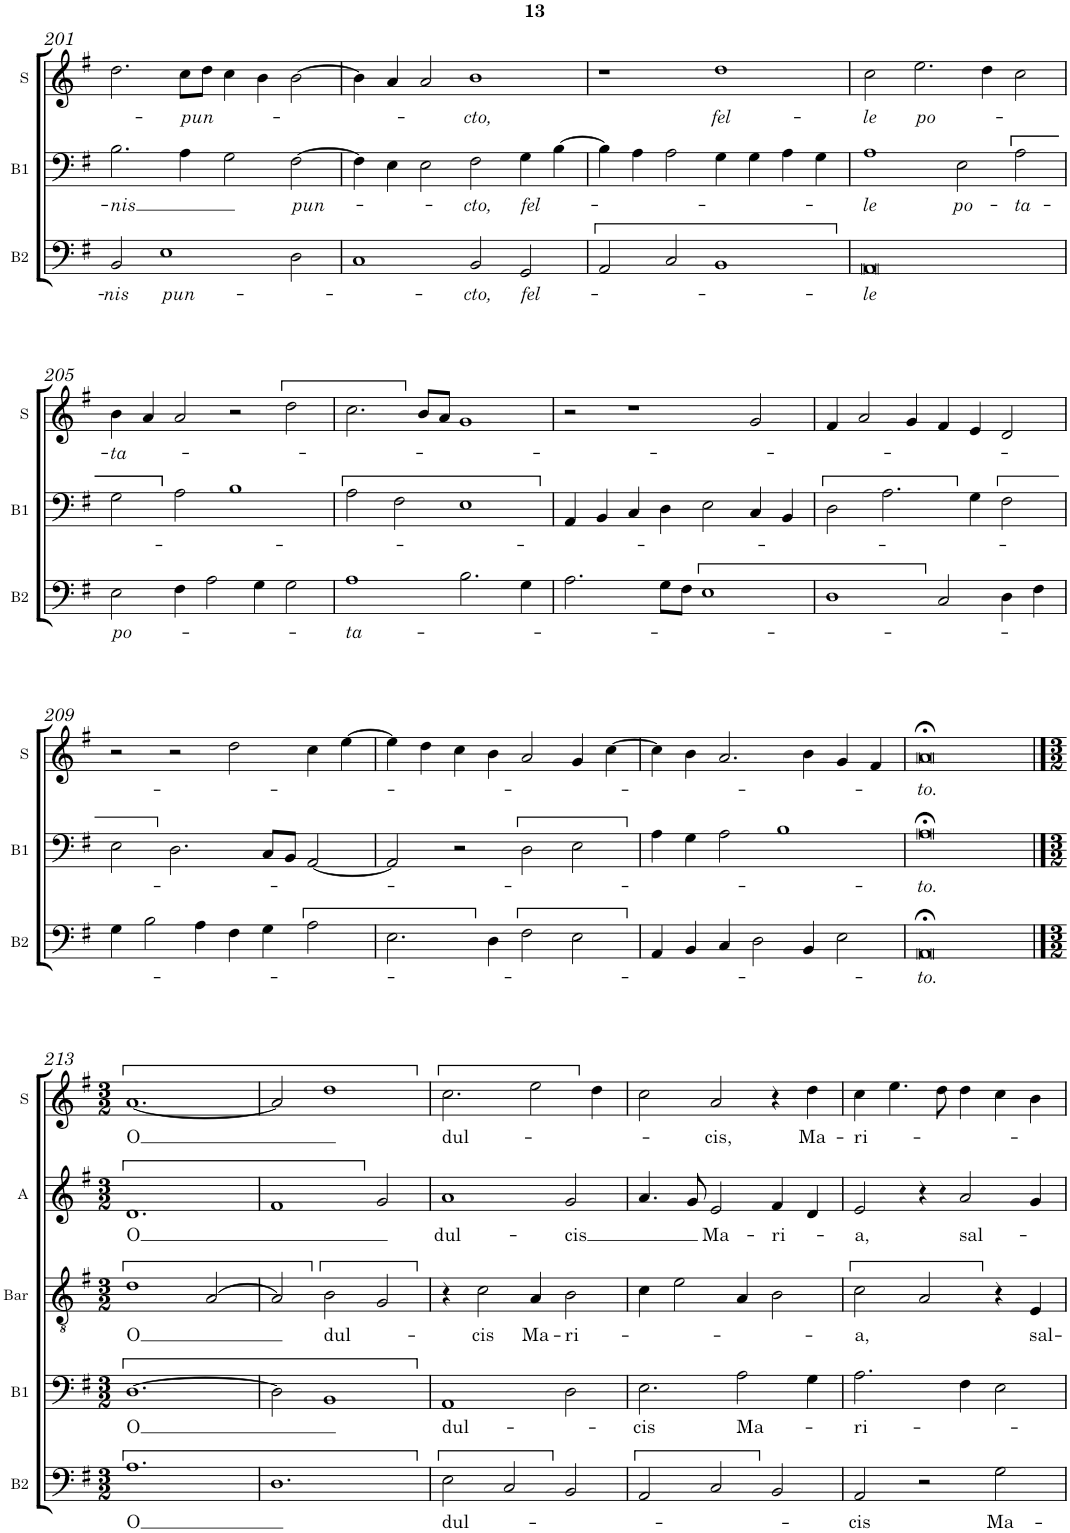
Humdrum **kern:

**kern	**text	**kern	**text	**kern	**text	**kern	**text	**kern	**text
*part5	*part5	*part4	*part4	*part3	*part3	*part2	*part2	*part1	*part1
*staff5	*staff5	*staff4	*staff4	*staff3	*staff3	*staff2	*staff2	*staff1	*staff1
*I"B2	*	*I"B1	*	*I"Bar	*	*I"A	*	*I"S	*
*I'B2	*	*I'B1	*	*I'Bar	*	*I'A	*	*I'S	*
!!LO:PB:g=z
*clefF4	*	*clefF4	*	*clefGv2	*	*clefG2	*	*clefG2	*
*	*	*	*	*	*	*Trd4c7	*	*	*
*k[f#]	*	*k[f#]	*	*k[f#]	*	*k[f#]	*	*k[f#]	*
*M4/2	*	*M4/2	*	*M4/2	*	*M4/2	*	*M4/2	*
=201	=201	=201	=201	=201	=201	=201	=201	=201	=201
!	!LO:LY:b	!	!LO:LY:b	!	!	!	!	!	!
2BB/	-nis	2.B\	-nis	0r	.	0r	.	2.dd\	.
!	!LO:LY:b	!	!	!	!	!	!	!	!
1E	pun-	.	.	.	.	.	.	.	.
!	!	!	!	!	!	!	!	!	!LO:LY:b
.	.	4A\	.	.	.	.	.	8cc\L	-pun-
.	.	.	.	.	.	.	.	8dd\J	.
.	.	2G\	.	.	.	.	.	4cc\	.
.	.	.	.	.	.	.	.	4b\	.
!	!	!	!LO:LY:b	!	!	!	!	!	!
2D\	.	[>2F#\	pun-	.	.	.	.	[2b\	.
=202	=202	=202	=202	=202	=202	=202	=202	=202	=202
1C	.	4F#\]	.	0r	.	0r	.	4b\]	.
.	.	4E\	.	.	.	.	.	4a/	.
.	.	2E\	.	.	.	.	.	2a/	.
!	!LO:LY:b	!	!LO:LY:b	!	!	!	!	!	!LO:LY:b
2BB/	-cto,	2F#\	-cto,	.	.	.	.	1b	-cto,
!	!LO:LY:b	!	!LO:LY:b	!	!	!	!	!	!
2GG/	fel-	4G\	fel-	.	.	.	.	.	.
.	.	[>4B\	.	.	.	.	.	.	.
=203	=203	=203	=203	=203	=203	=203	=203	=203	=203
2AA/	.	4B\]	.	0r	.	0r	.	1r	.
.	.	4A\	.	.	.	.	.	.	.
2C/	.	2A\	.	.	.	.	.	.	.
!	!	!	!	!	!	!	!	!	!LO:LY:b
1BB	.	4G\	.	.	.	.	.	1dd	fel-
.	.	4G\	.	.	.	.	.	.	.
.	.	4A\	.	.	.	.	.	.	.
.	.	4G\	.	.	.	.	.	.	.
=204	=204	=204	=204	=204	=204	=204	=204	=204	=204
!	!LO:LY:b	!	!LO:LY:b	!	!	!	!	!	!LO:LY:b
0AA	-le	1A	-le	0r	.	0r	.	2cc\	-le
!	!	!	!	!	!	!	!	!	!LO:LY:b
.	.	.	.	.	.	.	.	2.ee\	po-
!	!	!	!LO:LY:b	!	!	!	!	!	!
.	.	2E\	po-	.	.	.	.	.	.
.	.	.	.	.	.	.	.	4dd\	.
!	!	!	!LO:LY:b	!	!	!	!	!	!
.	.	2A\	-ta-	.	.	.	.	2cc\	.
!!LO:LB:g=z
=205	=205	=205	=205	=205	=205	=205	=205	=205	=205
!	!LO:LY:b	!	!	!	!	!	!	!	!LO:LY:b
2E\	po-	2G\	.	0r	.	0r	.	4b\	-ta-
.	.	.	.	.	.	.	.	4a/	.
4F#\	.	2A\	.	.	.	.	.	2a/	.
2A\	.	.	.	.	.	.	.	.	.
.	.	1B	.	.	.	.	.	2r	.
4G\	.	.	.	.	.	.	.	.	.
2G\	.	.	.	.	.	.	.	2dd\	.
=206	=206	=206	=206	=206	=206	=206	=206	=206	=206
!	!LO:LY:b	!	!	!	!	!	!	!	!
1A	-ta-	2A\	.	0r	.	0r	.	2.cc\	.
.	.	2F#\	.	.	.	.	.	.	.
.	.	.	.	.	.	.	.	8b/L	.
.	.	.	.	.	.	.	.	8a/J	.
2.B\	.	1E	.	.	.	.	.	1g	.
4G\	.	.	.	.	.	.	.	.	.
=207	=207	=207	=207	=207	=207	=207	=207	=207	=207
2.A\	.	4AA/	.	0r	.	0r	.	2r	.
.	.	4BB/	.	.	.	.	.	.	.
.	.	4C/	.	.	.	.	.	1r	.
8G\L	.	4D\	.	.	.	.	.	.	.
8F#\J	.	.	.	.	.	.	.	.	.
1E	.	2E\	.	.	.	.	.	.	.
.	.	4C/	.	.	.	.	.	2g/	.
.	.	4BB/	.	.	.	.	.	.	.
=208	=208	=208	=208	=208	=208	=208	=208	=208	=208
1D	.	2D\	.	0r	.	0r	.	4f#/	.
.	.	.	.	.	.	.	.	2a/	.
.	.	2.A\	.	.	.	.	.	.	.
.	.	.	.	.	.	.	.	4g/	.
2C/	.	.	.	.	.	.	.	4f#/	.
.	.	4G\	.	.	.	.	.	4e/	.
4D\	.	2F#\	.	.	.	.	.	2d/	.
4F#\	.	.	.	.	.	.	.	.	.
!!LO:LB:g=z
=209	=209	=209	=209	=209	=209	=209	=209	=209	=209
4G\	.	2E\	.	0r	.	0r	.	2r	.
2B\	.	.	.	.	.	.	.	.	.
.	.	2.D\	.	.	.	.	.	2r	.
4A\	.	.	.	.	.	.	.	.	.
4F#\	.	.	.	.	.	.	.	2dd\	.
4G\	.	8C/L	.	.	.	.	.	.	.
.	.	8BB/J	.	.	.	.	.	.	.
2A\	.	[<2AA/	.	.	.	.	.	4cc\	.
.	.	.	.	.	.	.	.	[4ee\	.
=210	=210	=210	=210	=210	=210	=210	=210	=210	=210
2.E\	.	2AA/]	.	0r	.	0r	.	4ee\]	.
.	.	.	.	.	.	.	.	4dd\	.
.	.	2r	.	.	.	.	.	4cc\	.
4D\	.	.	.	.	.	.	.	4b\	.
2F#\	.	2D\	.	.	.	.	.	2a/	.
2E\	.	2E\	.	.	.	.	.	4g/	.
.	.	.	.	.	.	.	.	[4cc\	.
=211	=211	=211	=211	=211	=211	=211	=211	=211	=211
4AA/	.	4A\	.	0r	.	0r	.	4cc\]	.
4BB/	.	4G\	.	.	.	.	.	4b\	.
4C/	.	2A\	.	.	.	.	.	2.a/	.
2D\	.	.	.	.	.	.	.	.	.
.	.	1B	.	.	.	.	.	.	.
4BB/	.	.	.	.	.	.	.	4b\	.
2E\	.	.	.	.	.	.	.	4g/	.
.	.	.	.	.	.	.	.	4f#/	.
=212	=212	=212	=212	=212	=212	=212	=212	=212	=212
!	!LO:LY:b	!	!LO:LY:b	!	!	!	!	!	!LO:LY:b
0AA;<	-to.	0A;<	-to.	0r	.	0r	.	0a;<	-to.
!!LO:LB:g=z
==213	==213	==213	==213	==213	==213	==213	==213	==213	==213
*M3/2	*	*M3/2	*	*M3/2	*	*M3/2	*	*M3/2	*
!	!LO:LY:b	!	!LO:LY:b	!	!LO:LY:b	!	!LO:LY:b	!	!LO:LY:b
1.A	O	[1.D	O	1d	O	1.d	O	[1.a	O
.	.	.	.	[>2A/	.	.	.	.	.
=214	=214	=214	=214	=214	=214	=214	=214	=214	=214
1.D	.	2D\]	.	2A/]	.	1f#	.	2a/]	.
!	!	!	!	!	!LO:LY:b	!	!	!	!
.	.	1BB	.	2B\	dul-	.	.	1dd	.
.	.	.	.	2G/	.	2g/	.	.	.
=215	=215	=215	=215	=215	=215	=215	=215	=215	=215
!	!LO:LY:b	!	!LO:LY:b	!	!	!	!LO:LY:b	!	!LO:LY:b
2E\	dul-	1AA	dul-	4r	.	1a	dul-	2.cc\	dul-
!	!	!	!	!	!LO:LY:b	!	!	!	!
.	.	.	.	2c\	-cis	.	.	.	.
2C/	.	.	.	.	.	.	.	.	.
!	!	!	!	!	!LO:LY:b	!	!	!	!
.	.	.	.	4A/	Ma-	.	.	2ee\	.
!	!	!	!	!	!LO:LY:b	!	!LO:LY:b	!	!
2BB/	.	2D\	.	2B\	-ri-	2g/	-cis	.	.
.	.	.	.	.	.	.	.	4dd\	.
=216	=216	=216	=216	=216	=216	=216	=216	=216	=216
!	!	!	!LO:LY:b	!	!	!	!	!	!
2AA/	.	2.E\	-cis	4c\	.	4.a/	.	2cc\	.
.	.	.	.	2e\	.	.	.	.	.
.	.	.	.	.	.	8g/	.	.	.
!	!	!	!	!	!	!	!LO:LY:b	!	!LO:LY:b
2C/	.	.	.	.	.	2e/	Ma-	2a/	-cis,
!	!	!	!LO:LY:b	!	!	!	!	!	!
.	.	2A\	Ma-	4A/	.	.	.	.	.
!	!	!	!	!	!	!	!LO:LY:b	!	!
2BB/	.	.	.	2B\	.	4f#/	-ri-	4r	.
!	!	!	!	!	!	!	!	!	!LO:LY:b
.	.	4G\	.	.	.	4d/	.	4dd\	Ma-
=217	=217	=217	=217	=217	=217	=217	=217	=217	=217
!	!LO:LY:b	!	!LO:LY:b	!	!LO:LY:b	!	!LO:LY:b	!	!LO:LY:b
2AA/	-cis	2.A\	-ri-	2c\	-a,	2e/	-a,	4cc\	-ri-
.	.	.	.	.	.	.	.	4.ee\	.
2r	.	.	.	2A/	.	4r	.	.	.
.	.	.	.	.	.	.	.	8dd\	.
!	!	!	!	!	!	!	!LO:LY:b	!	!
.	.	4F#\	.	.	.	2a/	sal-	4dd\	.
!	!LO:LY:b	!	!	!	!	!	!	!	!
2G\	Ma-	2E\	.	4r	.	.	.	4cc\	.
!	!	!	!	!	!LO:LY:b	!	!	!	!
.	.	.	.	4E/	sal-	4g/	.	4b\	.
=	=	=	=	=	=	=	=	=	=
*-	*-	*-	*-	*-	*-	*-	*-	*-	*-
